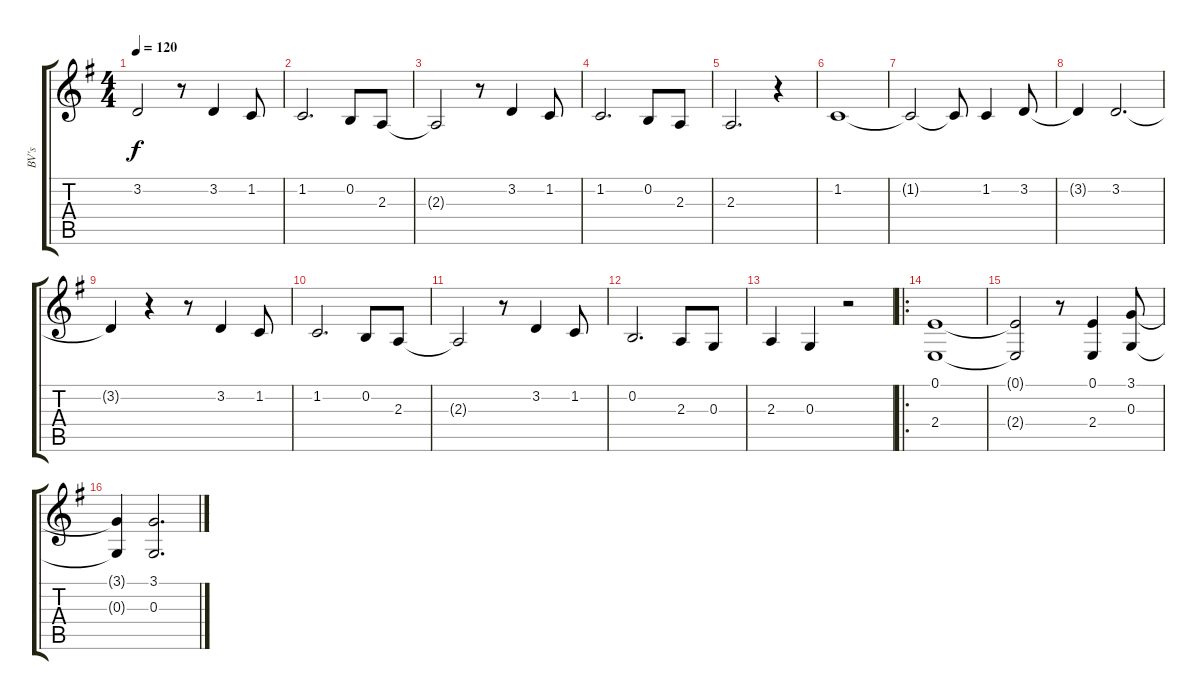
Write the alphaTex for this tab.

\track ("BV's" "BV's") {instrument trumpet}
\staff {score tabs}
\tuning (E4 B3 G3 D3 A2 E2) {hide}
\ts (4 4)
\tempo 120
\clef g2
\ks g
3.2{t}.2{dy f} r.8 3.2.4 1.2.8 |
1.2.2{d} 0.2.8 2.3.8 |
2.3{t}.2 r.8 3.2.4 1.2.8 |
1.2.2{d} 0.2.8 2.3.8 |
2.3.2{d} r.4 |
1.2.1 |
1.2{t}.2 1.2{t}.8 1.2.4 3.2.8 |
3.2{t}.4 3.2.2{d} |
3.2{t}.4 r.4 r.8 3.2.4 1.2.8 |
1.2.2{d} 0.2.8 2.3.8 |
2.3{t}.2 r.8 3.2.4 1.2.8 |
0.2.2{d} 2.3.8 0.3.8 |
2.3.4 0.3.4 r.2 |
\ro
(0.1 2.4).1 |
(0.1{t} 2.4{t}).2 r.8 (0.1 2.4).4 (3.1 0.3).8 |
(3.1{t} 0.3{t}).4 (3.1 0.3).2{d}
